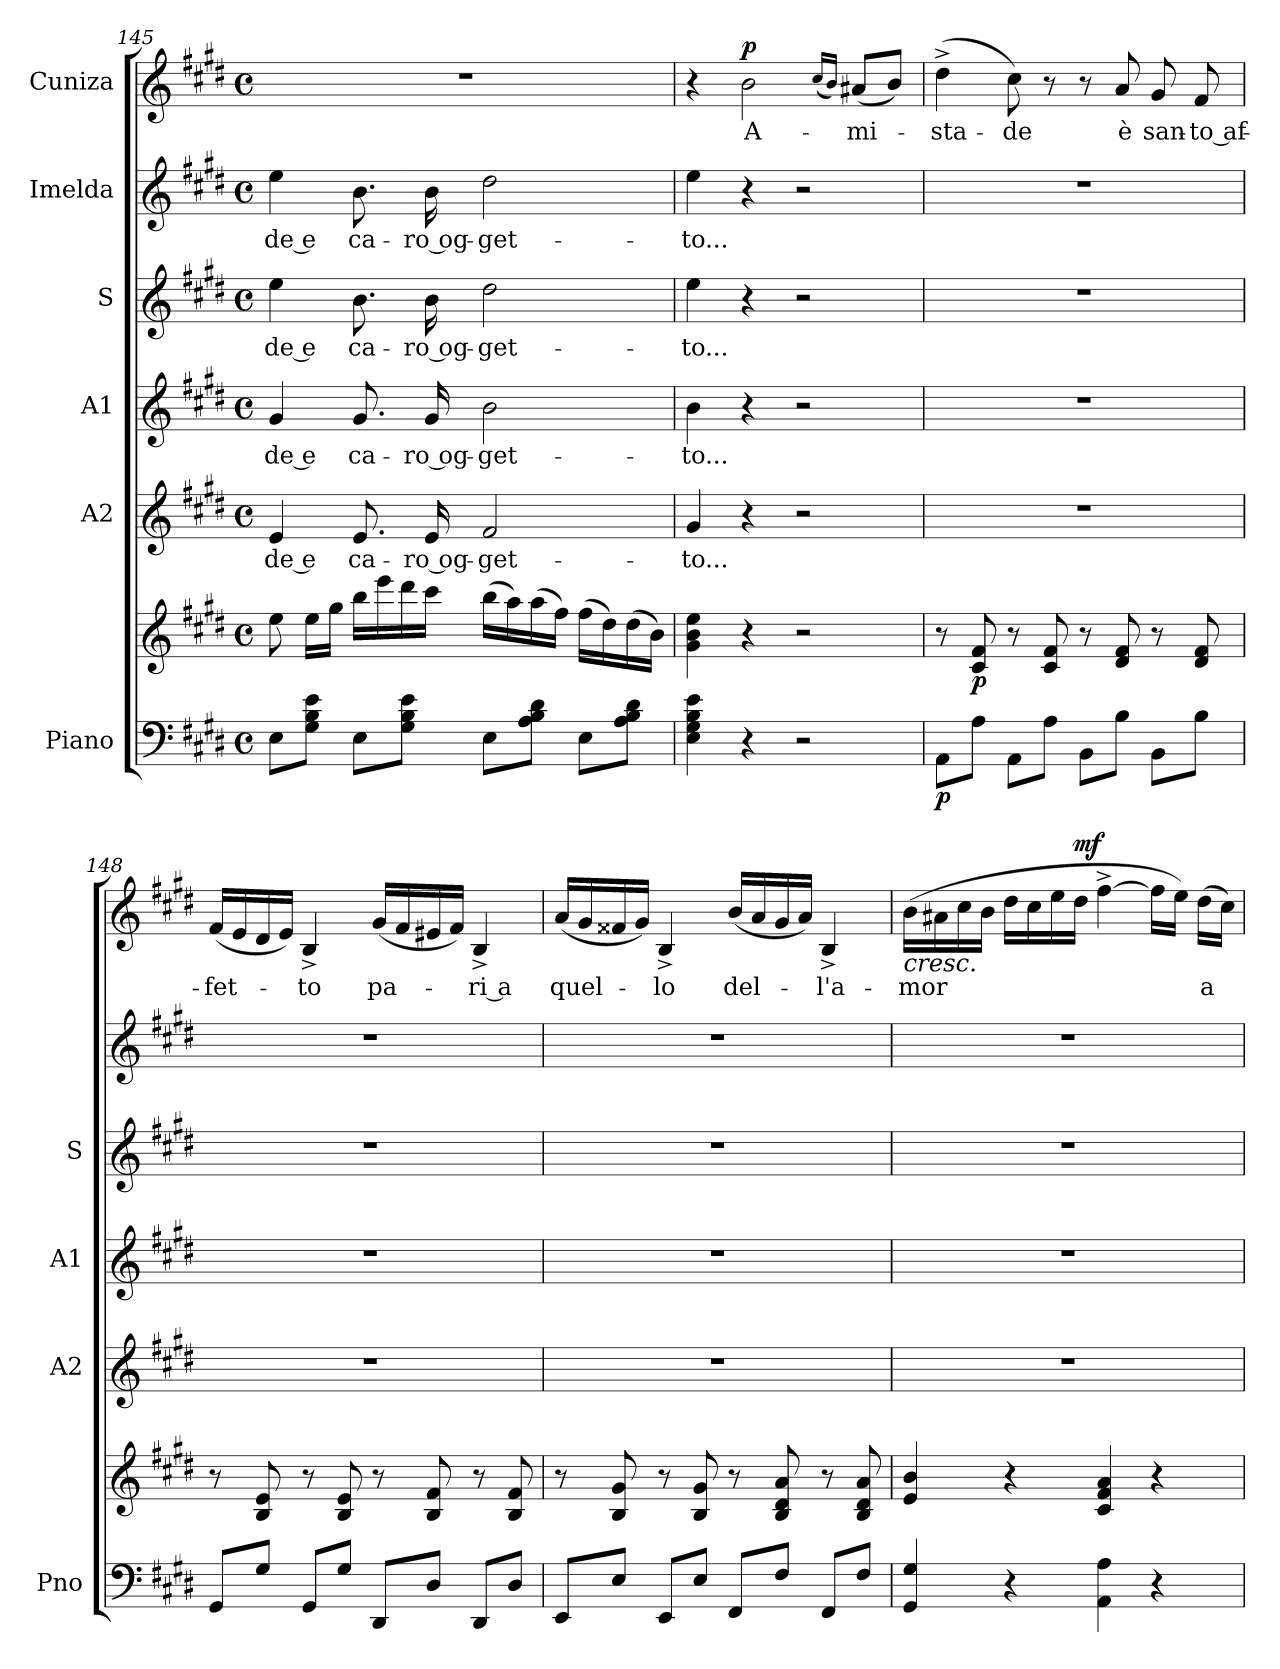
**kern	**kern	**dynam	**kern	**text	**kern	**text	**kern	**text	**kern	**text	**kern	**text	**dynam
*part6	*part6	*part6	*part5	*part5	*part4	*part4	*part3	*part3	*part2	*part2	*part1	*part1	*part1
*staff7	*staff6	*staff6/7	*staff5	*staff5	*staff4	*staff4	*staff3	*staff3	*staff2	*staff2	*staff1	*staff1	*staff1
*I"Piano	*	*	*I"A2	*	*I"A1	*	*I"S	*	*I"Imelda	*	*I"Cuniza	*	*
*I'Pno	*	*	*I'A2	*	*I'A1	*	*I'S	*	*	*	*	*	*
*clefF4	*clefG2	*	*clefG2	*	*clefG2	*	*clefG2	*	*clefG2	*	*clefG2	*	*
*k[f#c#g#d#]	*k[f#c#g#d#]	*	*k[f#c#g#d#]	*	*k[f#c#g#d#]	*	*k[f#c#g#d#]	*	*k[f#c#g#d#]	*	*k[f#c#g#d#]	*	*
*M4/4	*M4/4	*	*M4/4	*	*M4/4	*	*M4/4	*	*M4/4	*	*M4/4	*	*
*met(c)	*met(c)	*	*met(c)	*	*met(c)	*	*met(c)	*	*met(c)	*	*met(c)	*	*
=145	=145	=145	=145	=145	=145	=145	=145	=145	=145	=145	=145	=145	=145
8E\L	8ee\	.	4e/	-de e	4g#/	-de e	4ee\	-de e	4ee\	-de e	1r	.	.
8G#\ 8B\ 8e\J	16ee\LL	.	.	.	.	.	.	.	.	.	.	.	.
.	16gg#\JJ	.	.	.	.	.	.	.	.	.	.	.	.
8E\L	16bb\LL	.	8.e/	ca-	8.g#/	ca-	8.b\	ca-	8.b\	ca-	.	.	.
.	16eee\	.	.	.	.	.	.	.	.	.	.	.	.
8G#\ 8B\ 8e\J	16ddd#\	.	.	.	.	.	.	.	.	.	.	.	.
.	16ccc#\JJ	.	16e/	-ro og-	16g#/	-ro og-	16b\	-ro og-	16b\	-ro og-	.	.	.
8E\L	(16bb\LL	.	2f#/	-get-	2b\	-get-	2dd#\	-get-	2dd#\	-get-	.	.	.
.	16aa\)	.	.	.	.	.	.	.	.	.	.	.	.
8A\ 8B\ 8d#\J	(16aa\	.	.	.	.	.	.	.	.	.	.	.	.
.	16ff#\JJ)	.	.	.	.	.	.	.	.	.	.	.	.
8E\L	(16ff#\LL	.	.	.	.	.	.	.	.	.	.	.	.
.	16dd#\)	.	.	.	.	.	.	.	.	.	.	.	.
8A\ 8B\ 8d#\J	(16dd#\	.	.	.	.	.	.	.	.	.	.	.	.
.	16b\JJ)	.	.	.	.	.	.	.	.	.	.	.	.
!!LO:PB:g=z
=146	=146	=146	=146	=146	=146	=146	=146	=146	=146	=146	=146	=146	=146
4E\ 4G#\ 4B\ 4e\	4g#\ 4b\ 4ee\	.	4g#/	-to...	4b\	-to...	4ee\	-to...	4ee\	-to...	4r	.	.
!	!	!	!	!	!	!	!	!	!	!	!	!	!LO:DY:a
4r	4r	.	4r	.	4r	.	4r	.	4r	.	2b\	A-	p
2r	2r	.	2r	.	2r	.	2r	.	2r	.	.	.	.
.	.	.	.	.	.	.	.	.	.	.	(16qcc#/LL	.	.
.	.	.	.	.	.	.	.	.	.	.	16qb/JJ)	.	.
.	.	.	.	.	.	.	.	.	.	.	(8a#X/L	-mi-	.
.	.	.	.	.	.	.	.	.	.	.	8b/J)	.	.
=147	=147	=147	=147	=147	=147	=147	=147	=147	=147	=147	=147	=147	=147
!	!	!LO:DY:b=2	!	!	!	!	!	!	!	!	!	!	!
8AA\L	8r	p	1r	.	1r	.	1r	.	1r	.	(4dd#^\	-sta-	.
!	!	!LO:DY:b	!	!	!	!	!	!	!	!	!	!	!
8A\J	8c#/ 8f#/	p	.	.	.	.	.	.	.	.	.	.	.
8AA\L	8r	.	.	.	.	.	.	.	.	.	8cc#\)	-de	.
8A\J	8c#/ 8f#/	.	.	.	.	.	.	.	.	.	8r	.	.
8BB\L	8r	.	.	.	.	.	.	.	.	.	8r	.	.
8B\J	8d#/ 8f#/	.	.	.	.	.	.	.	.	.	8a/	è	.
8BB\L	8r	.	.	.	.	.	.	.	.	.	8g#/	san-	.
8B\J	8d#/ 8f#/	.	.	.	.	.	.	.	.	.	8f#/	-to af-	.
=148	=148	=148	=148	=148	=148	=148	=148	=148	=148	=148	=148	=148	=148
8GG#/L	8r	.	1r	.	1r	.	1r	.	1r	.	(16f#/LL	-fet-	.
.	.	.	.	.	.	.	.	.	.	.	16e/	.	.
8G#/J	8B/ 8e/	.	.	.	.	.	.	.	.	.	16d#/	.	.
.	.	.	.	.	.	.	.	.	.	.	16e/JJ)	.	.
8GG#/L	8r	.	.	.	.	.	.	.	.	.	4B^/	-to	.
8G#/J	8B/ 8e/	.	.	.	.	.	.	.	.	.	.	.	.
8DD#/L	8r	.	.	.	.	.	.	.	.	.	(16g#/LL	pa-	.
.	.	.	.	.	.	.	.	.	.	.	16f#/	.	.
8D#/J	8B/ 8f#/	.	.	.	.	.	.	.	.	.	16e#X/	.	.
.	.	.	.	.	.	.	.	.	.	.	16f#/JJ)	.	.
8DD#/L	8r	.	.	.	.	.	.	.	.	.	4B^/	-ri a	.
8D#/J	8B/ 8f#/	.	.	.	.	.	.	.	.	.	.	.	.
=149	=149	=149	=149	=149	=149	=149	=149	=149	=149	=149	=149	=149	=149
8EE/L	8r	.	1r	.	1r	.	1r	.	1r	.	(16a/LL	quel-	.
.	.	.	.	.	.	.	.	.	.	.	16g#/	.	.
8E/J	8B/ 8g#/	.	.	.	.	.	.	.	.	.	16f##X/	.	.
.	.	.	.	.	.	.	.	.	.	.	16g#/JJ)	.	.
8EE/L	8r	.	.	.	.	.	.	.	.	.	4B^/	-lo	.
8E/J	8B/ 8g#/	.	.	.	.	.	.	.	.	.	.	.	.
8FF#/L	8r	.	.	.	.	.	.	.	.	.	(16b/LL	del-	.
.	.	.	.	.	.	.	.	.	.	.	16a/	.	.
8F#/J	8B/ 8d#/ 8a/	.	.	.	.	.	.	.	.	.	16g#/	.	.
.	.	.	.	.	.	.	.	.	.	.	16a/JJ)	.	.
8FF#/L	8r	.	.	.	.	.	.	.	.	.	4B^/	-l'a-	.
8F#/J	8B/ 8d#/ 8a/	.	.	.	.	.	.	.	.	.	.	.	.
!!LO:PB:g=z
=150	=150	=150	=150	=150	=150	=150	=150	=150	=150	=150	=150	=150	=150
!	!	!	!	!	!	!	!	!	!	!	!	!	!LO:HP:b
4GG#/ 4G#/	4e/ 4b/	.	1r	.	1r	.	1r	.	1r	.	(16b\LL	-mor	<
.	.	.	.	.	.	.	.	.	.	.	16a#X\	.	.
.	.	.	.	.	.	.	.	.	.	.	16cc#\	.	.
.	.	.	.	.	.	.	.	.	.	.	16b\JJ	.	.
4r	4r	.	.	.	.	.	.	.	.	.	16dd#\LL	.	.
.	.	.	.	.	.	.	.	.	.	.	16cc#\	.	.
.	.	.	.	.	.	.	.	.	.	.	16ee\	.	.
!	!	!	!	!	!	!	!	!	!	!	!	!	!LO:DY:a
.	.	.	.	.	.	.	.	.	.	.	16dd#\JJ	.	mf
4AA\ 4A\	4c#/ 4f#/ 4a/	.	.	.	.	.	.	.	.	.	[4ff#^\	.	[
4r	4r	.	.	.	.	.	.	.	.	.	16ff#\LL]	.	.
.	.	.	.	.	.	.	.	.	.	.	16ee\JJ)	.	.
.	.	.	.	.	.	.	.	.	.	.	(16dd#\LL	a	.
.	.	.	.	.	.	.	.	.	.	.	16cc#\JJ)	.	.
=	=	=	=	=	=	=	=	=	=	=	=	=	=
*-	*-	*-	*-	*-	*-	*-	*-	*-	*-	*-	*-	*-	*-
